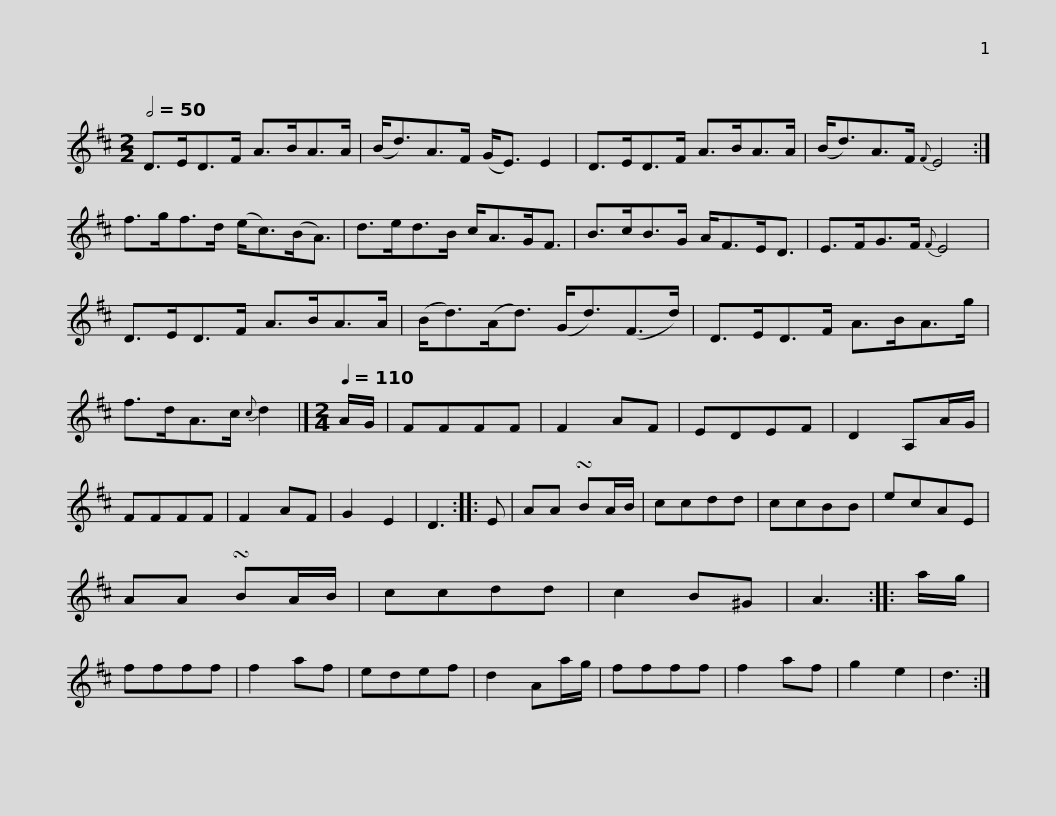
X:1
L:1/8
Q:1/2=50
M:2/2
I:linebreak $
K:D
V:1 treble
V:1
 D>ED>F A>BA>A | (B<d)A>F (G<E) E2 | D>ED>F A>BA>A | (B<d)A>F{F} E4 :|$ f>gf>d (e<c)(B<A) | %5
 d>ed>B c<AG<F | B>cB>G A<FE<D | E>FG>F{F} E4 | D>ED>F A>BA>A |$ (B<d)(A<d) (G<d)(F>d) | %10
 D>ED>F A>BA>g | f>dA>c{c} d2 |][M:2/4][Q:1/4=110] A/G/ | FFFF | F2 AF | %15
 EDEF | D2 A,A/G/ |$ FFFF | F2 AF | G2 E2 | %20
 D3 :: E | AA !turn!BA/B/ | ccdd | ccBB | %25
 ecAE | AA !turn!BA/B/ | ccdd | c2 B^G |$ A3 :: %30
 a/g/ | ffff | f2 af | edef | d2 Aa/g/ | %35
 ffff | f2 af | g2 e2 | d3 :| %39
